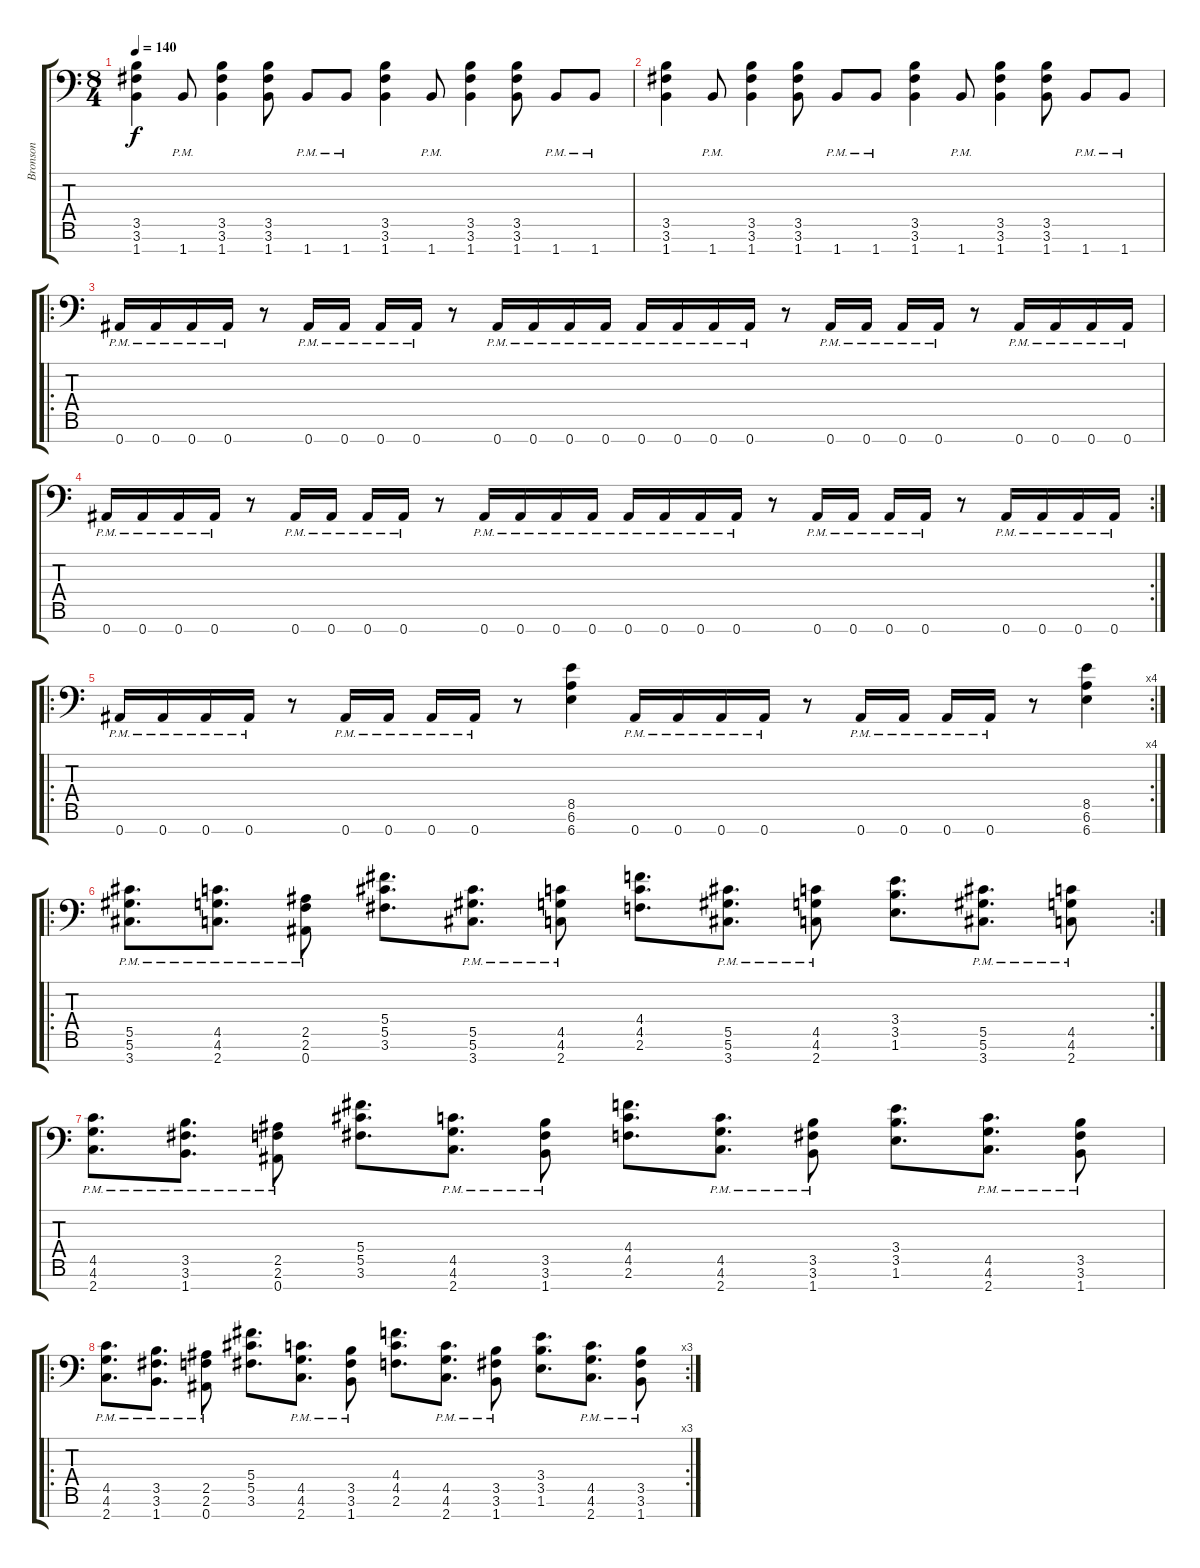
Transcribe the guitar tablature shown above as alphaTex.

\track ("Bronson" "Bronson") {instrument distortionguitar}
\staff {score tabs}
\tuning (Eb4 Bb3 Gb3 Db3 Ab2 Eb2 Bb1) {hide}
\ts (8 4)
\tempo 140
\clef f4
\ks c
(3.5 3.6 1.7).4{dy f} 1.7{pm}.8 (3.5 3.6 1.7).4 (3.5 3.6 1.7).8 1.7{pm}.8 1.7{pm}.8 (3.5 3.6 1.7).4 1.7{pm}.8 (3.5 3.6 1.7).4 (3.5 3.6 1.7).8 1.7{pm}.8 1.7{pm}.8 |
(3.5 3.6 1.7).4 1.7{pm}.8 (3.5 3.6 1.7).4 (3.5 3.6 1.7).8 1.7{pm}.8 1.7{pm}.8 (3.5 3.6 1.7).4 1.7{pm}.8 (3.5 3.6 1.7).4 (3.5 3.6 1.7).8 1.7{pm}.8 1.7{pm}.8 |
\ro
0.7{pm}.16 0.7{pm}.16 0.7{pm}.16 0.7{pm}.16 r.8 0.7{pm}.16 0.7{pm}.16 0.7{pm}.16 0.7{pm}.16 r.8 0.7{pm}.16 0.7{pm}.16 0.7{pm}.16 0.7{pm}.16 0.7{pm}.16 0.7{pm}.16 0.7{pm}.16 0.7{pm}.16 r.8 0.7{pm}.16 0.7{pm}.16 0.7{pm}.16 0.7{pm}.16 r.8 0.7{pm}.16 0.7{pm}.16 0.7{pm}.16 0.7{pm}.16 |
\rc 2
0.7{pm}.16 0.7{pm}.16 0.7{pm}.16 0.7{pm}.16 r.8 0.7{pm}.16 0.7{pm}.16 0.7{pm}.16 0.7{pm}.16 r.8 0.7{pm}.16 0.7{pm}.16 0.7{pm}.16 0.7{pm}.16 0.7{pm}.16 0.7{pm}.16 0.7{pm}.16 0.7{pm}.16 r.8 0.7{pm}.16 0.7{pm}.16 0.7{pm}.16 0.7{pm}.16 r.8 0.7{pm}.16 0.7{pm}.16 0.7{pm}.16 0.7{pm}.16 |
\ro
\rc 4
0.7{pm}.16 0.7{pm}.16 0.7{pm}.16 0.7{pm}.16 r.8 0.7{pm}.16 0.7{pm}.16 0.7{pm}.16 0.7{pm}.16 r.8 (8.5 6.6 6.7).4 0.7{pm}.16 0.7{pm}.16 0.7{pm}.16 0.7{pm}.16 r.8 0.7{pm}.16 0.7{pm}.16 0.7{pm}.16 0.7{pm}.16 r.8 (8.5 6.6 6.7).4 |
\ro
\rc 2
(5.5 5.6 3.7{pm}).8{d} (4.5 4.6 2.7{pm}).8{d} (2.5 2.6 0.7{pm}).8 (5.4 5.5 3.6).8{d} (5.5 5.6{pm} 3.7).8{d} (4.5 4.6{pm} 2.7).8 (4.4 4.5 2.6).8{d} (5.5 5.6{pm} 3.7).8{d} (4.5 4.6{pm} 2.7).8 (3.4 3.5 1.6).8{d} (5.5 5.6{pm} 3.7).8{d} (4.5 4.6{pm} 2.7).8 |
(4.5 4.6{pm} 2.7).8{d} (3.5 3.6{pm} 1.7).8{d} (2.5 2.6{pm} 0.7).8 (5.4 5.5 3.6).8{d} (4.5 4.6{pm} 2.7).8{d} (3.5 3.6{pm} 1.7).8 (4.4 4.5 2.6).8{d} (4.5 4.6{pm} 2.7).8{d} (3.5 3.6{pm} 1.7).8 (3.4 3.5 1.6).8{d} (4.5 4.6{pm} 2.7).8{d} (3.5 3.6{pm} 1.7).8 |
\ro
\rc 3
(4.5 4.6{pm} 2.7).8{d} (3.5 3.6{pm} 1.7).8{d} (2.5 2.6{pm} 0.7).8 (5.4 5.5 3.6).8{d} (4.5 4.6{pm} 2.7).8{d} (3.5 3.6{pm} 1.7).8 (4.4 4.5 2.6).8{d} (4.5 4.6{pm} 2.7).8{d} (3.5 3.6{pm} 1.7).8 (3.4 3.5 1.6).8{d} (4.5 4.6{pm} 2.7).8{d} (3.5 3.6{pm} 1.7).8
